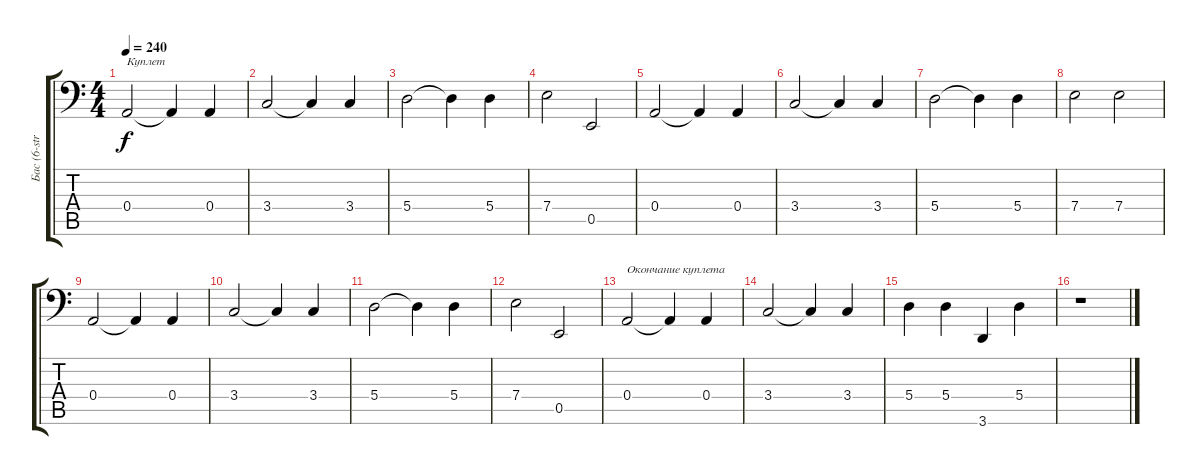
\track ("Бас (6-string)" "Бас (6-str") {instrument electricbasspick}
\staff {score tabs}
\tuning (C3 G2 D2 A1 E1 B0) {hide}
\ts (4 4)
\tempo 240
\clef f4
\ks c
0.4.2{txt "Куплет" dy f} 0.4{t}.4 0.4.4 |
3.4.2 3.4{t}.4 3.4.4 |
5.4.2 5.4{t}.4 5.4.4 |
7.4.2 0.5.2 |
0.4.2 0.4{t}.4 0.4.4 |
3.4.2 3.4{t}.4 3.4.4 |
5.4.2 5.4{t}.4 5.4.4 |
7.4.2 7.4.2 |
0.4.2 0.4{t}.4 0.4.4 |
3.4.2 3.4{t}.4 3.4.4 |
5.4.2 5.4{t}.4 5.4.4 |
7.4.2 0.5.2 |
0.4.2{txt "Окончание куплета"} 0.4{t}.4 0.4.4 |
3.4.2 3.4{t}.4 3.4.4 |
5.4.4 5.4.4 3.6.4 5.4.4 |
r.1
